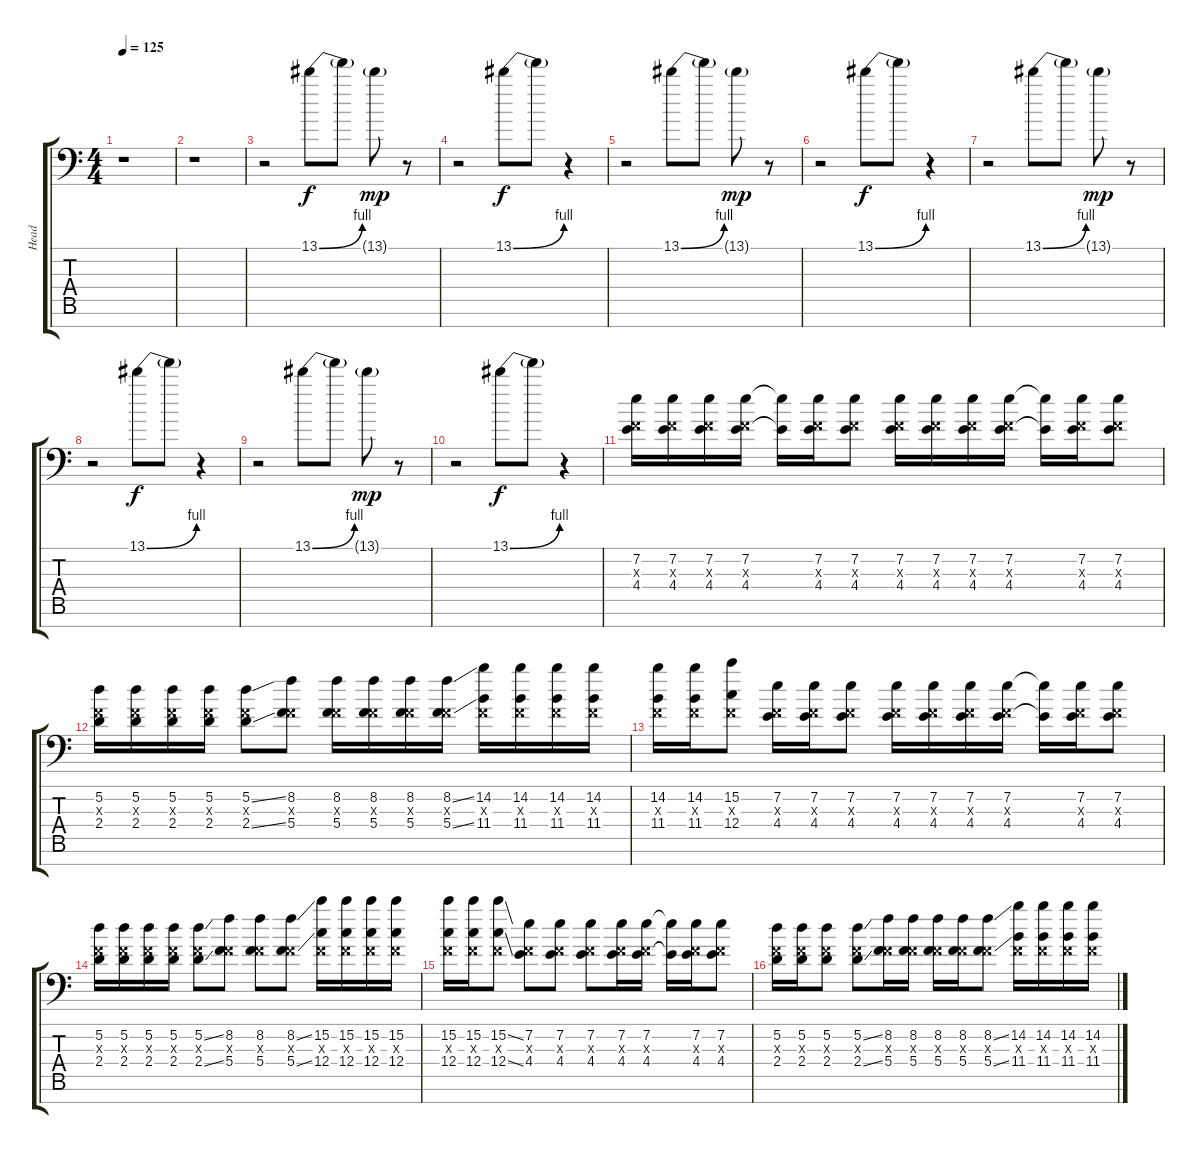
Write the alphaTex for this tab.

\track ("Head" "Head") {instrument distortionguitar}
\staff {score tabs}
\tuning (D4 A3 F3 C3 G2 D2 A1) {hide}
\ts (4 4)
\tempo 125
\clef f4
\ks c
r.1{dy f} |
r.1 |
r.2 13.1{be (bend 0 0 60 4)}.8 13.1{t}.8 13.1{g}.8{dy mp} r.8 |
r.2 13.1{be (bend 0 0 60 4)}.8{dy f} 13.1{t}.8 r.4 |
r.2 13.1{be (bend 0 0 60 4)}.8 13.1{t}.8 13.1{g}.8{dy mp} r.8 |
r.2 13.1{be (bend 0 0 60 4)}.8{dy f} 13.1{t}.8 r.4 |
r.2 13.1{be (bend 0 0 60 4)}.8 13.1{t}.8 13.1{g}.8{dy mp} r.8 |
r.2 13.1{be (bend 0 0 60 4)}.8{dy f} 13.1{t}.8 r.4 |
r.2 13.1{be (bend 0 0 60 4)}.8 13.1{t}.8 13.1{g}.8{dy mp} r.8 |
r.2 13.1{be (bend 0 0 60 4)}.8{dy f} 13.1{t}.8 r.4 |
(7.2 0.3{x} 4.4).16 (7.2 0.3{x} 4.4).16 (7.2 0.3{x} 4.4).16 (7.2 0.3{x} 4.4).16 (7.2{t} 4.4{t}).16 (7.2 0.3{x} 4.4).16 (7.2 0.3{x} 4.4).8 (7.2 0.3{x} 4.4).16 (7.2 0.3{x} 4.4).16 (7.2 0.3{x} 4.4).16 (7.2 0.3{x} 4.4).16 (7.2{t} 4.4{t}).16 (7.2 0.3{x} 4.4).16 (7.2 0.3{x} 4.4).8 |
(5.2 0.3{x} 2.4).16 (5.2 0.3{x} 2.4).16 (5.2 0.3{x} 2.4).16 (5.2 0.3{x} 2.4).16 (5.2{ss} 0.3{x} 2.4{ss}).8 (8.2 0.3{x} 5.4).8 (8.2 0.3{x} 5.4).16 (8.2 0.3{x} 5.4).16 (8.2 0.3{x} 5.4).16 (8.2{ss} 0.3{x} 5.4{ss}).16 (14.2 0.3{x} 11.4).16 (14.2 0.3{x} 11.4).16 (14.2 0.3{x} 11.4).16 (14.2 0.3{x} 11.4).16 |
(14.2 0.3{x} 11.4).16 (14.2 0.3{x} 11.4).16 (15.2 0.3{x} 12.4).8 (7.2 0.3{x} 4.4).16 (7.2 0.3{x} 4.4).16 (7.2 0.3{x} 4.4).8 (7.2 0.3{x} 4.4).16 (7.2 0.3{x} 4.4).16 (7.2 0.3{x} 4.4).16 (7.2 0.3{x} 4.4).16 (7.2{t} 4.4{t}).16 (7.2 0.3{x} 4.4).16 (7.2 0.3{x} 4.4).8 |
(5.2 0.3{x} 2.4).16 (5.2 0.3{x} 2.4).16 (5.2 0.3{x} 2.4).16 (5.2 0.3{x} 2.4).16 (5.2{ss} 0.3{x} 2.4{ss}).8 (8.2 0.3{x} 5.4).8 (8.2 0.3{x} 5.4).8 (8.2{ss} 0.3{x} 5.4{ss}).8 (15.2 0.3{x} 12.4).16 (15.2 0.3{x} 12.4).16 (15.2 0.3{x} 12.4).16 (15.2 0.3{x} 12.4).16 |
(15.2 0.3{x} 12.4).16 (15.2 0.3{x} 12.4).16 (15.2{ss} 0.3{x} 12.4{ss}).8 (7.2 0.3{x} 4.4).8 (7.2 0.3{x} 4.4).8 (7.2 0.3{x} 4.4).8 (7.2 0.3{x} 4.4).16 (7.2 0.3{x} 4.4).16 (7.2{t} 4.4{t}).16 (7.2 0.3{x} 4.4).16 (7.2 0.3{x} 4.4).8 |
(5.2 0.3{x} 2.4).16 (5.2 0.3{x} 2.4).16 (5.2 0.3{x} 2.4).8 (5.2{ss} 0.3{x} 2.4{ss}).8 (8.2 0.3{x} 5.4).16 (8.2 0.3{x} 5.4).16 (8.2 0.3{x} 5.4).16 (8.2 0.3{x} 5.4).16 (8.2{ss} 0.3{x} 5.4{ss}).8 (14.2 0.3{x} 11.4).16 (14.2 0.3{x} 11.4).16 (14.2 0.3{x} 11.4).16 (14.2 0.3{x} 11.4).16
